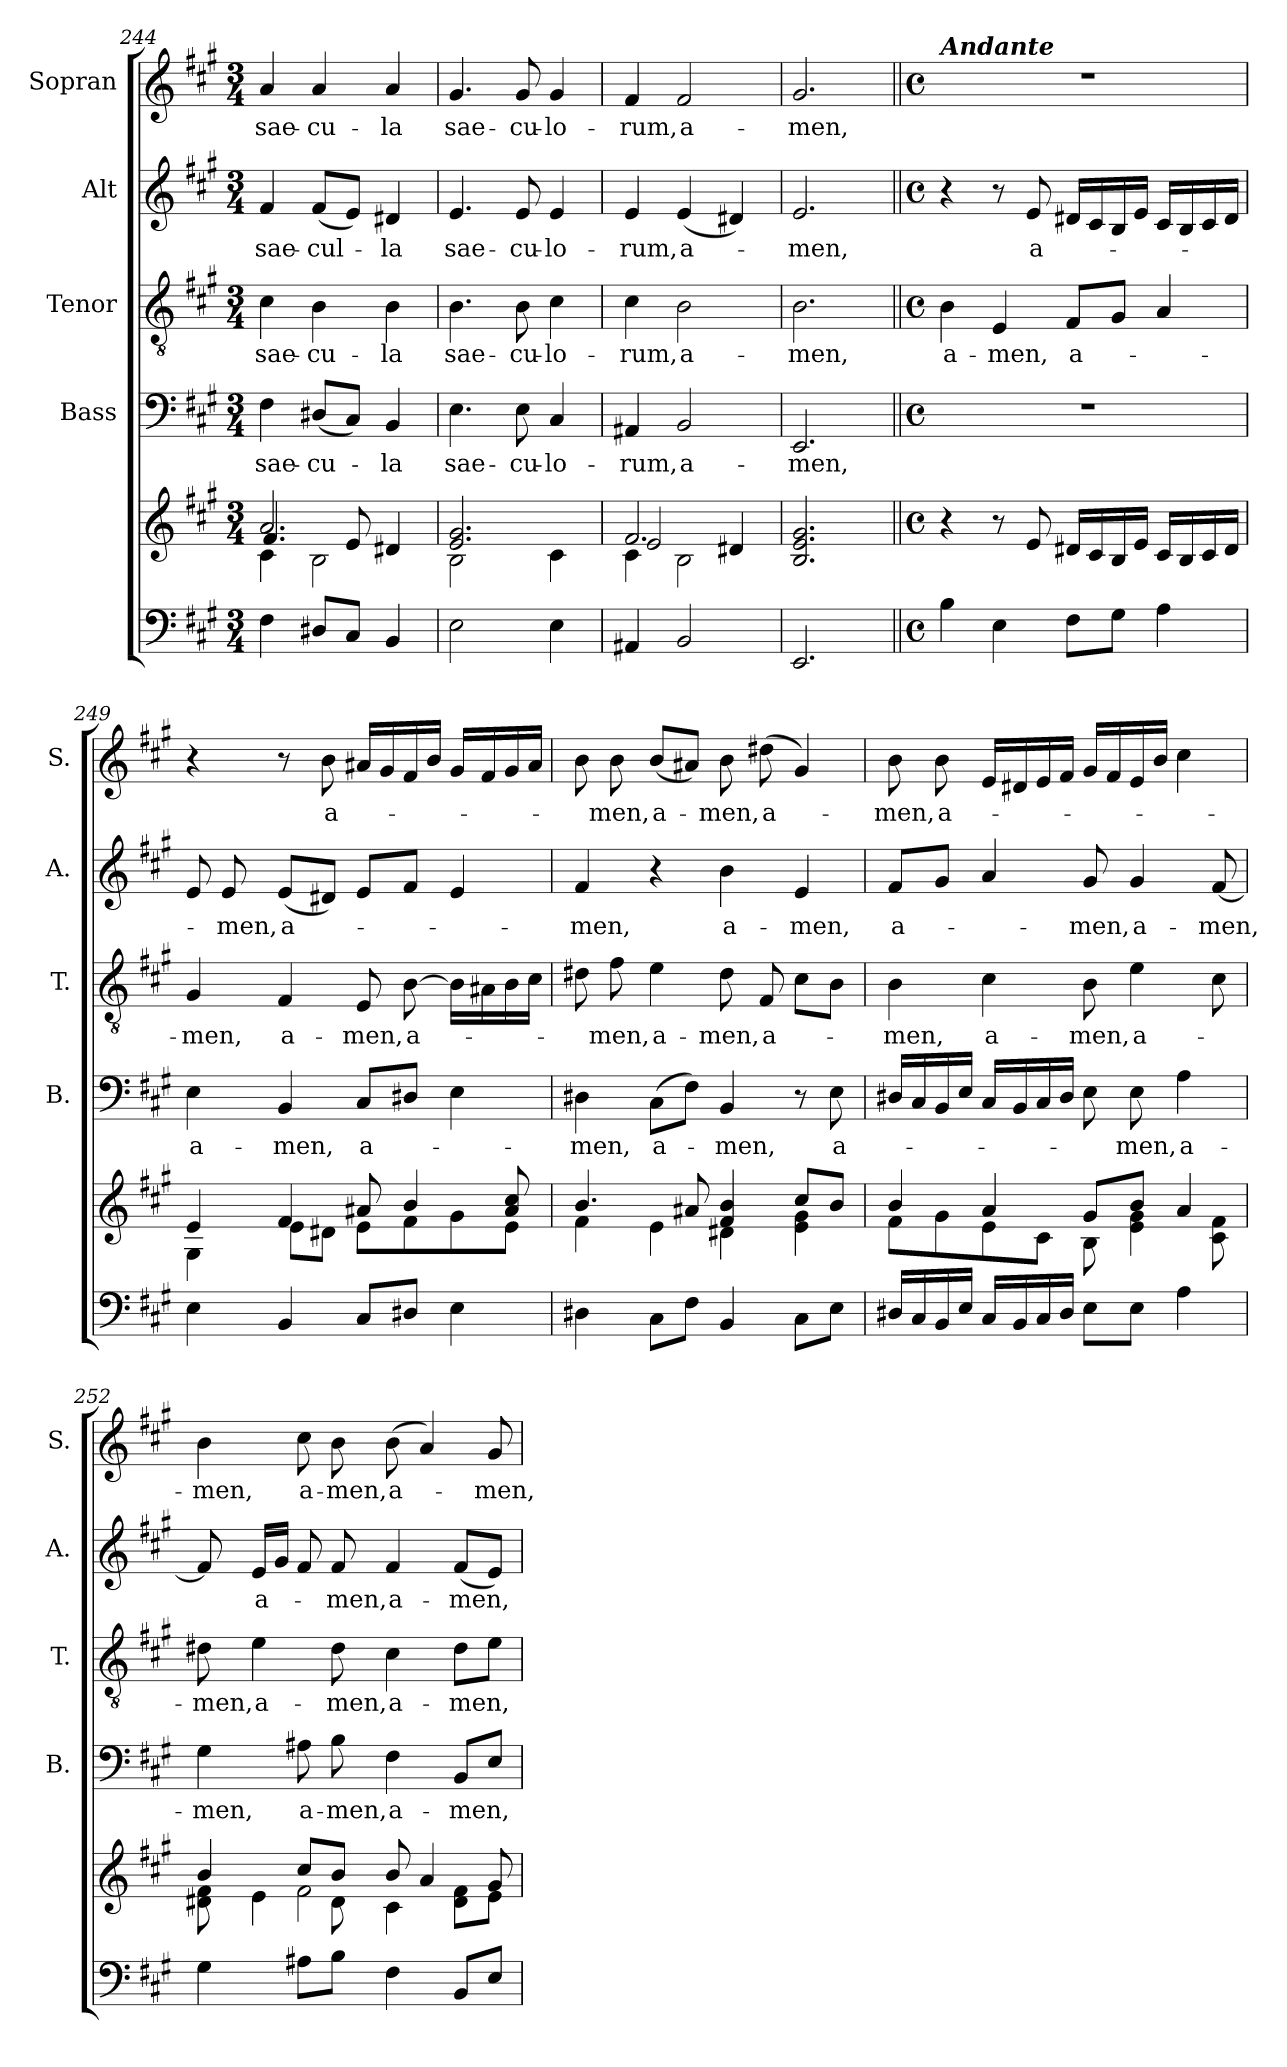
**kern	**kern	**kern	**text	**kern	**text	**kern	**text	**kern	**text
*part5	*part5	*part4	*part4	*part3	*part3	*part2	*part2	*part1	*part1
*staff6	*staff5	*staff4	*staff4	*staff3	*staff3	*staff2	*staff2	*staff1	*staff1
*	*	*I"Bass	*	*I"Tenor	*	*I"Alt	*	*I"Sopran	*
*	*	*I'B.	*	*I'T.	*	*I'A.	*	*I'S.	*
*clefF4	*clefG2	*clefF4	*	*clefGv2	*	*clefG2	*	*clefG2	*
*k[f#c#g#]	*k[f#c#g#]	*k[f#c#g#]	*	*k[f#c#g#]	*	*k[f#c#g#]	*	*k[f#c#g#]	*
*A:	*A:	*A:	*	*A:	*	*A:	*	*A:	*
*M3/4	*M3/4	*M3/4	*	*M3/4	*	*M3/4	*	*M3/4	*
=244	=244	=244	=244	=244	=244	=244	=244	=244	=244
*	*^	*	*	*	*	*	*	*	*
*	*	*^	*	*	*	*	*	*	*	*
!	!	!	!	!	!LO:LY:b	!	!LO:LY:b	!	!LO:LY:b	!	!LO:LY:b
4F#\	2.a/	4c#\	4.f#/	4F#\	sae-	4c#\	sae-	4f#/	sae-	4a/	sae-
!	!	!	!	!	!LO:LY:b	!	!LO:LY:b	!	!LO:LY:b	!	!LO:LY:b
8D#X/L	.	2B\	.	(<8D#X/L	-cu-	4B\	-cu-	(<8f#/L	-cul-	4a/	-cu-
8C#/J	.	.	8e/	8C#/J)	.	.	.	8e/J)	.	.	.
!	!	!	!	!	!LO:LY:b	!	!LO:LY:b	!	!LO:LY:b	!	!LO:LY:b
4BB/	.	.	4d#X/	4BB/	-la	4B\	-la	4d#X/	-la	4a/	-la
=245	=245	=245	=245	=245	=245	=245	=245	=245	=245	=245	=245
!	!	!	!	!	!LO:LY:b	!	!LO:LY:b	!	!LO:LY:b	!	!LO:LY:b
*	*	*v	*v	*	*	*	*	*	*	*	*
2E\	2.e/ 2.g#/	2B\	4.E\	sae-	4.B\	sae-	4.e/	sae-	4.g#/	sae-
!	!	!	!	!LO:LY:b	!	!LO:LY:b	!	!LO:LY:b	!	!LO:LY:b
.	.	.	8E\	-cu-	8B\	-cu-	8e/	-cu-	8g#/	-cu-
!	!	!	!	!LO:LY:b	!	!LO:LY:b	!	!LO:LY:b	!	!LO:LY:b
4E\	.	4c#\	4C#/	-lo-	4c#\	-lo-	4e/	-lo-	4g#/	-lo-
=246	=246	=246	=246	=246	=246	=246	=246	=246	=246	=246
*	*	*^	*	*	*	*	*	*	*	*
!	!	!	!	!	!LO:LY:b	!	!LO:LY:b	!	!LO:LY:b	!	!LO:LY:b
4AA#X/	2.f#/	4c#\	2e/	4AA#X/	-rum,	4c#\	-rum,	4e/	-rum,	4f#/	-rum,
!	!	!	!	!	!LO:LY:b	!	!LO:LY:b	!	!LO:LY:b	!	!LO:LY:b
2BB/	.	2B\	.	2BB/	a-	2B\	a-	(<4e/	a-	2f#/	a-
.	.	.	4d#X/	.	.	.	.	4d#X/)	.	.	.
=247	=247	=247	=247	=247	=247	=247	=247	=247	=247	=247	=247
!	!	!	!	!	!LO:LY:b	!	!LO:LY:b	!	!LO:LY:b	!	!LO:LY:b
*	*v	*v	*v	*	*	*	*	*	*	*	*
2.EE/	2.B/ 2.e/ 2.g#/	2.EE/	-men,	2.B\	-men,	2.e/	-men,	2.g#/	-men,
=248||	=248||	=248||	=248||	=248||	=248||	=248||	=248||	=248||	=248||
*M4/4	*M4/4	*M4/4	*	*M4/4	*	*M4/4	*	*M4/4	*
*met(c)	*met(c)	*met(c)	*	*met(c)	*	*met(c)	*	*met(c)	*
!	!	!	!	!	!	!	!	!LO:TX:a:Bi:t=Andante	!
!	!	!	!	!	!LO:LY:b	!	!	!	!
4B\	4r	1r	.	4B\	a-	4r	.	1r	.
!	!	!	!	!	!LO:LY:b	!	!	!	!
4E\	8r	.	.	4E/	-men,	8r	.	.	.
!	!	!	!	!	!	!	!LO:LY:b	!	!
.	8e/	.	.	.	.	8e/	a-	.	.
!	!	!	!	!	!LO:LY:b	!	!	!	!
8F#\L	16d#X/LL	.	.	8F#/L	a-	16d#X/LL	.	.	.
.	16c#/	.	.	.	.	16c#/	.	.	.
8G#\J	16B/	.	.	8G#/J	.	16B/	.	.	.
.	16e/JJ	.	.	.	.	16e/JJ	.	.	.
4A\	16c#/LL	.	.	4A/	.	16c#/LL	.	.	.
.	16B/	.	.	.	.	16B/	.	.	.
.	16c#/	.	.	.	.	16c#/	.	.	.
.	16d#/JJ	.	.	.	.	16d#/JJ	.	.	.
!!LO:PB:g=z
=249	=249	=249	=249	=249	=249	=249	=249	=249	=249
*	*^	*	*	*	*	*	*	*	*
!	!	!	!	!LO:LY:b	!	!LO:LY:b	!	!	!	!
4E\	4e/	4G#\	4E\	a-	4G#/	-men,	8e/	.	4r	.
!	!	!	!	!	!	!	!	!LO:LY:b	!	!
.	.	.	.	.	.	.	8e/	-men,	.	.
!	!	!	!	!LO:LY:b	!	!LO:LY:b	!	!LO:LY:b	!	!
4BB/	4f#/	8e\L	4BB/	-men,	4F#/	a-	(<8e/L	a-	8r	.
!	!	!	!	!	!	!	!	!	!	!LO:LY:b
.	.	8d#X\J	.	.	.	.	8d#X/J)	.	8b\	a-
!	!	!	!	!LO:LY:b	!	!LO:LY:b	!	!	!	!
8C#/L	8a#X/	8e\L	8C#/L	a-	8E/	-men,	8e/L	.	16a#X/LL	.
.	.	.	.	.	.	.	.	.	16g#/	.
!	!	!	!	!	!	!LO:LY:b	!	!	!	!
8D#X/J	4b/	8f#\	8D#X/J	.	[8B\	a-	8f#/J	.	16f#/	.
.	.	.	.	.	.	.	.	.	16b/JJ	.
4E\	.	8g#\	4E\	.	16B\LL]	.	4e/	.	16g#/LL	.
.	.	.	.	.	16A#X\	.	.	.	16f#/	.
.	8a#/ 8cc#/	8e\J	.	.	16B\	.	.	.	16g#/	.
.	.	.	.	.	16c#\JJ	.	.	.	16a#/JJ	.
=250	=250	=250	=250	=250	=250	=250	=250	=250	=250	=250
!	!	!	!	!LO:LY:b	!	!	!	!LO:LY:b	!	!
4D#X\	4.b/	4f#\	4D#X\	-men,	8d#X\	.	4f#/	-men,	8b\	.
!	!	!	!	!	!	!LO:LY:b	!	!	!	!LO:LY:b
.	.	.	.	.	8f#\	-men,	.	.	8b\	-men,
!	!	!	!	!LO:LY:b	!	!LO:LY:b	!	!	!	!LO:LY:b
8C#\L	.	4e\	(>8C#\L	a-	4e\	a-	4r	.	(<8b/L	a-
8F#\J	8a#X/	.	8F#\J)	.	.	.	.	.	8a#X/J)	.
!	!	!	!	!LO:LY:b	!	!LO:LY:b	!	!LO:LY:b	!	!LO:LY:b
4BB/	4f#/ 4b/	4d#X\	4BB/	-men,	8d#\	-men,	4b\	a-	8b\	-men,
!	!	!	!	!	!	!LO:LY:b	!	!	!	!LO:LY:b
.	.	.	.	.	8F#/	a-	.	.	(>8dd#X\	a-
!	!	!	!	!	!	!	!	!LO:LY:b	!	!
8C#\L	8cc#/L	4e\ 4g#\	8r	.	8c#\L	.	4e/	-men,	4g#/)	.
!	!	!	!	!LO:LY:b	!	!	!	!	!	!
8E\J	8b/J	.	8E\	a-	8B\J	.	.	.	.	.
=251	=251	=251	=251	=251	=251	=251	=251	=251	=251	=251
!	!	!	!	!	!	!LO:LY:b	!	!LO:LY:b	!	!LO:LY:b
16D#X/LL	4b/	8f#\L	16D#X/LL	.	4B\	-men,	8f#/L	a-	8b\	-men,
16C#/	.	.	16C#/	.	.	.	.	.	.	.
!	!	!	!	!	!	!	!	!	!	!LO:LY:b
16BB/	.	8g#\	16BB/	.	.	.	8g#/J	.	8b\	a-
16E/JJ	.	.	16E/JJ	.	.	.	.	.	.	.
!	!	!	!	!	!	!LO:LY:b	!	!	!	!
16C#/LL	4a/	8e\	16C#/LL	.	4c#\	a-	4a/	.	16e/LL	.
16BB/	.	.	16BB/	.	.	.	.	.	16d#X/	.
16C#/	.	8c#\J	16C#/	.	.	.	.	.	16e/	.
16D#/JJ	.	.	16D#/JJ	.	.	.	.	.	16f#/JJ	.
!	!	!	!	!	!	!LO:LY:b	!	!LO:LY:b	!	!
8E\L	8g#/L	8B\	8E\	.	8B\	-men,	8g#/	-men,	16g#/LL	.
.	.	.	.	.	.	.	.	.	16f#/	.
!	!	!	!	!LO:LY:b	!	!LO:LY:b	!	!LO:LY:b	!	!
8E\J	8b/J	4e\ 4g#\	8E\	-men,	4e\	a-	4g#/	a-	16e/	.
.	.	.	.	.	.	.	.	.	16b/JJ	.
!	!	!	!	!LO:LY:b	!	!	!	!	!	!
4A\	4a/	.	4A\	a-	.	.	.	.	4cc#\	.
!	!	!	!	!	!	!	!	!LO:LY:b	!	!
.	.	8c#\ 8f#\	.	.	8c#\	.	[8f#/	-men,	.	.
!!LO:LB:g=z
=252	=252	=252	=252	=252	=252	=252	=252	=252	=252	=252
*	*	*^	*	*	*	*	*	*	*	*
!	!	!	!	!	!LO:LY:b	!	!LO:LY:b	!	!	!	!LO:LY:b
4G#\	4b/	8d#X\ 8f#\	4ryy	4G#\	-men,	8d#X\	-men,	8f#/]	.	4b\	-men,
!	!	!	!	!	!	!	!LO:LY:b	!	!LO:LY:b	!	!
.	.	4e\	.	.	.	4e\	a-	16e/LL	a-	.	.
.	.	.	.	.	.	.	.	16g#/JJ	.	.	.
!	!	!	!	!	!LO:LY:b	!	!	!	!	!	!LO:LY:b
8A#X\L	8cc#/L	.	2f#\	8A#X\	a-	.	.	8f#/	.	8cc#\	a-
!	!	!	!	!	!LO:LY:b	!	!LO:LY:b	!	!LO:LY:b	!	!LO:LY:b
8B\J	8b/J	8d#\	.	8B\	-men,	8d#\	-men,	8f#/	-men,	8b\	-men,
!	!	!	!	!	!LO:LY:b	!	!LO:LY:b	!	!LO:LY:b	!	!LO:LY:b
4F#\	8b/	4c#\	.	4F#\	a-	4c#\	a-	4f#/	a-	(>8b\	a-
.	4a/	.	.	.	.	.	.	.	.	4a/)	.
!	!	!	!	!	!LO:LY:b	!	!LO:LY:b	!	!LO:LY:b	!	!
8BB/L	.	8d#\ 8f#\L	4ryy	8BB/L	-men,	8d#\L	-men,	(<8f#/L	-men,	.	.
!	!	!	!	!	!	!	!	!	!	!	!LO:LY:b
8E/J	8g#/	8e\J	.	8E/J	.	8e\J	.	8e/J)	.	8g#/	-men,
*	*v	*v	*v	*	*	*	*	*	*	*	*
=	=	=	=	=	=	=	=	=	=
*-	*-	*-	*-	*-	*-	*-	*-	*-	*-
